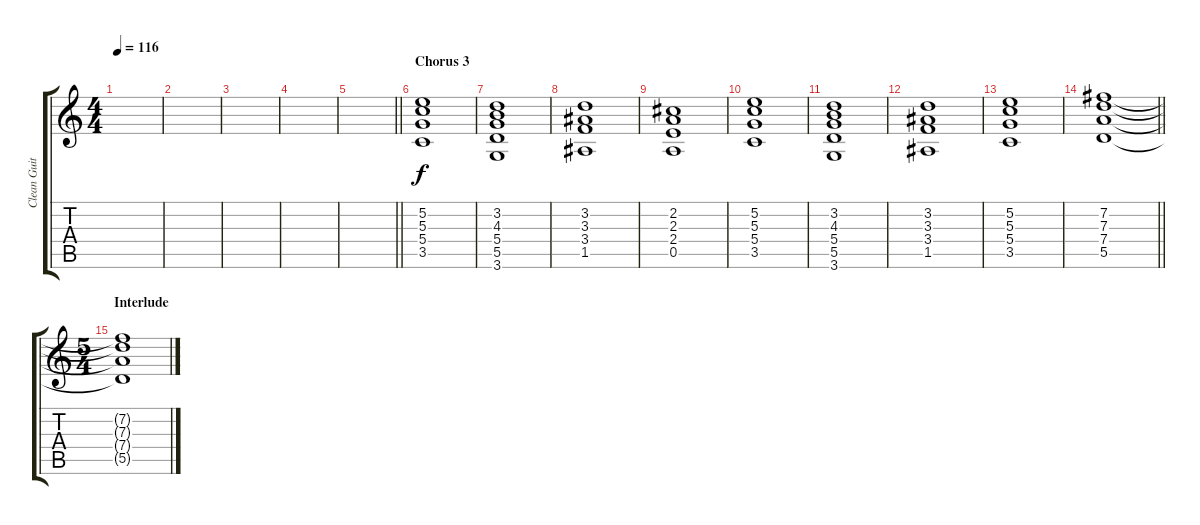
\track ("Clean Guitar Chorus" "Clean Guit") {instrument electricguitarjazz}
\staff {score tabs}
\tuning (E4 B3 G3 D3 A2 E2) {hide}
\ts (4 4)
\tempo 116
\clef g2
\ks c
|
|
|
|
\barLineRight lightlight
|
\section ("" "Chorus 3")
(5.2 5.3 5.4 3.5).1 |
(3.2 4.3 5.4 5.5 3.6).1 |
(3.2 3.3 3.4 1.5).1 |
(2.2 2.3 2.4 0.5).1 |
(5.2 5.3 5.4 3.5).1 |
(3.2 4.3 5.4 5.5 3.6).1 |
(3.2 3.3 3.4 1.5).1 |
(5.2 5.3 5.4 3.5).1 |
\barLineRight lightlight
(7.2 7.3 7.4 5.5).1 |
\ts (5 4)
\section ("" "Interlude")
(7.2{t} 7.3{t} 7.4{t} 5.5{t}).1
